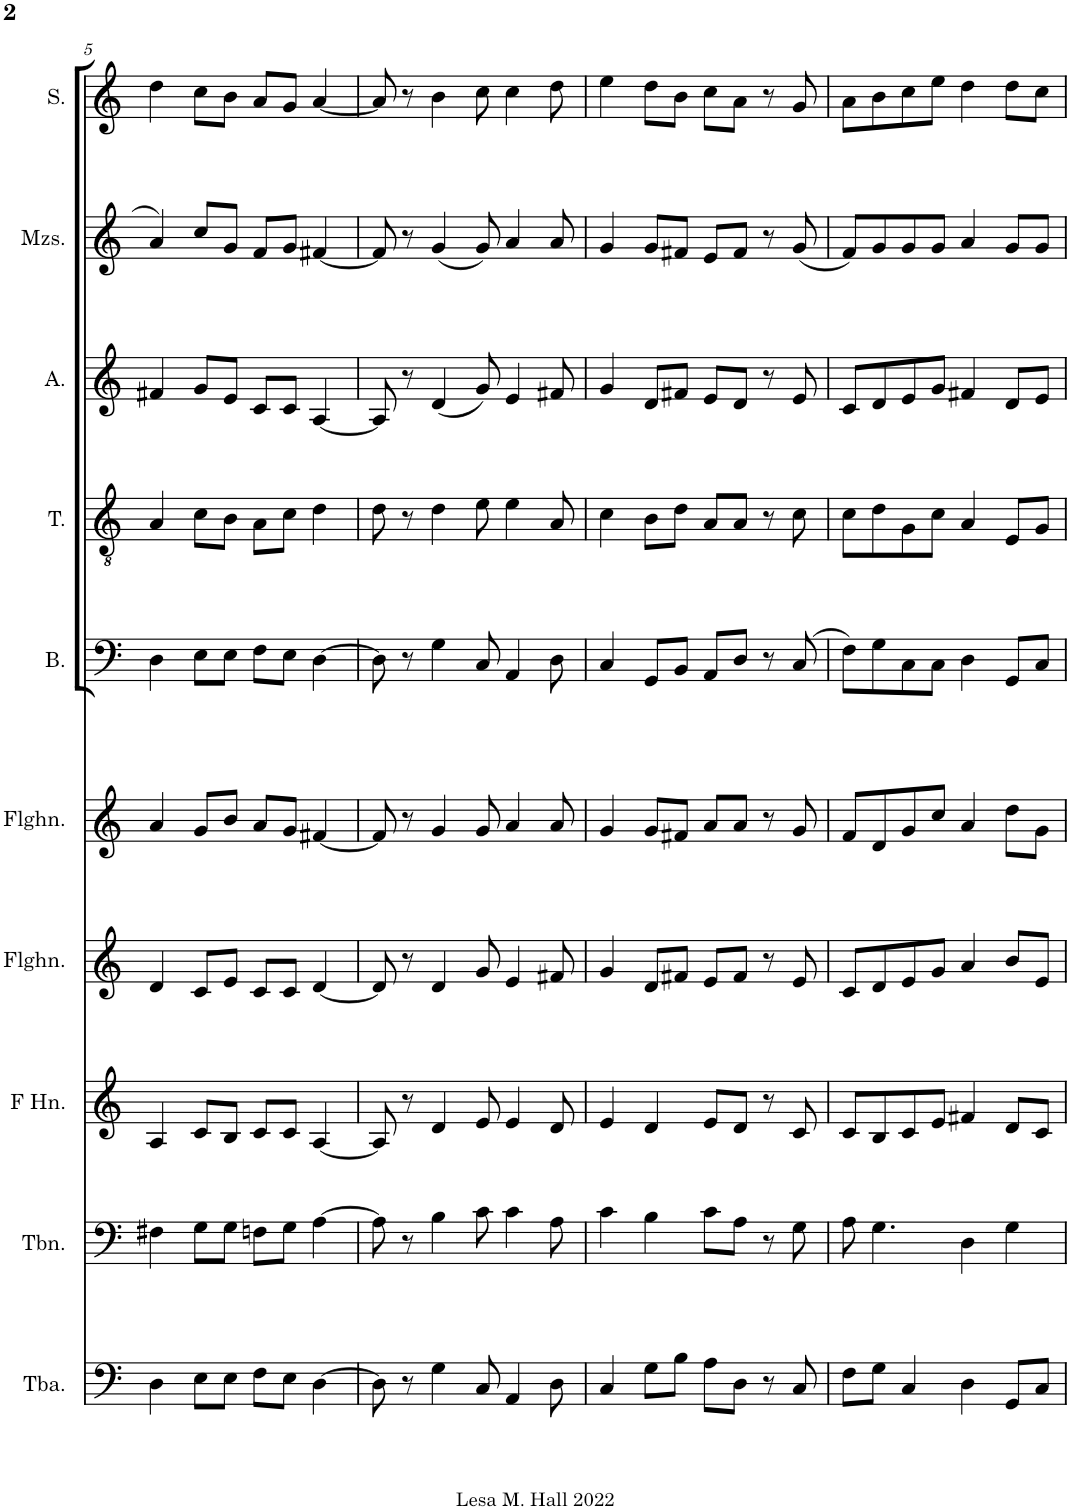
**kern	**kern	**kern	**kern	**kern	**kern	**kern	**kern	**kern	**kern
*part10	*part9	*part8	*part7	*part6	*part5	*part4	*part3	*part2	*part1
*staff10	*staff9	*staff8	*staff7	*staff6	*staff5	*staff4	*staff3	*staff2	*staff1
*I"Tuba	*I"Trombone	*I"Horn in F	*I"Flugelhorn	*I"Flugelhorn	*I"Bass	*I"Tenor	*I"Alto	*I"Mezzo-soprano	*I"Soprano
*I'Tba.	*I'Tbn.	*	*I'Flghn.	*I'Flghn.	*I'B.	*I'T.	*I'A.	*I'Mzs.	*I'S.
!!LO:PB:g=z
*clefF4	*clefF4	*clefG2	*clefG2	*clefG2	*clefF4	*clefGv2	*clefG2	*clefG2	*clefG2
*	*	*ITrd4c7	*ITrd1c2	*ITrd1c2	*	*	*	*	*
*k[]	*k[]	*k[]	*k[]	*k[]	*k[]	*k[]	*k[]	*k[]	*k[]
*M4/4	*M4/4	*M4/4	*M4/4	*M4/4	*M4/4	*M4/4	*M4/4	*M4/4	*M4/4
*met(c)	*met(c)	*met(c)	*met(c)	*met(c)	*met(c)	*met(c)	*met(c)	*met(c)	*met(c)
=5	=5	=5	=5	=5	=5	=5	=5	=5	=5
4D\	4F#X\	4A/	4d/	4a/	4D\	4A/	4f#X/	4a/	4dd\
8E\L	8G\L	8c/L	8c/L	8g/L	8E\L	8c\L	8g/L	8cc/L	8cc\L
8E\J	8G\J	8B/J	8e/J	8b/J	8E\J	8B\J	8e/J	8g/J	8b\J
8F\L	8Fn\L	8c/L	8c/L	8a/L	8F\L	8A\L	8c/L	8f/L	8a/L
8E\J	8G\J	8c/J	8c/J	8g/J	8E\J	8c\J	8c/J	8g/J	8g/J
[4D\	[4A\	[4A/	[4d/	[4f#X/	[4D\	4d\	[4A/	[4f#X/	[4a/
=6	=6	=6	=6	=6	=6	=6	=6	=6	=6
8D\]	8A\]	8A/]	8d/]	8f#/]	8D\]	8d\	8A/]	8f#/]	8a/]
8r	8r	8r	8r	8r	8r	8r	8r	8r	8r
4G\	4B\	4d/	4d/	4g/	4G\	4d\	(4d/	(4g/	4b\
8C/	8c\	8e/	8g/	8g/	8C/	8e\	8g/)	8g/)	8cc\
4AA/	4c\	4e/	4e/	4a/	4AA/	4e\	4e/	4a/	4cc\
8D\	8A\	8d/	8f#X/	8a/	8D\	8A/	8f#X/	8a/	8dd\
=7	=7	=7	=7	=7	=7	=7	=7	=7	=7
4C/	4c\	4e/	4g/	4g/	4C/	4c\	4g/	4g/	4ee\
8G\L	4B\	4d/	8d/L	8g/L	8GG/L	8B\L	8d/L	8g/L	8dd\L
8B\J	.	.	8f#X/J	8f#X/J	8BB/J	8d\J	8f#X/J	8f#X/J	8b\J
8A\L	8c\L	8e/L	8e/L	8a/L	8AA/L	8A/L	8e/L	8e/L	8cc\L
8D\J	8A\J	8d/J	8f#/J	8a/J	8D/J	8A/J	8d/J	8f#/J	8a\J
8r	8r	8r	8r	8r	8r	8r	8r	8r	8r
8C/	8G\	8c/	8e/	8g/	(8C/	8c\	8e/	(8g/	8g/
=8	=8	=8	=8	=8	=8	=8	=8	=8	=8
8F\L	8A\	8c/L	8c/L	8f/L	8F\L)	8c\L	8c/L	8f/L)	8a\L
8G\J	4.G\	8B/	8d/	8d/	8G\	8d\	8d/	8g/	8b\
4C/	.	8c/	8e/	8g/	8C\	8G\	8e/	8g/	8cc\
.	.	8e/J	8g/J	8cc/J	8C\J	8c\J	8g/J	8g/J	8ee\J
4D\	4D\	4f#X/	4a/	4a/	4D\	4A/	4f#X/	4a/	4dd\
8GG/L	4G\	8d/L	8b/L	8dd\L	8GG/L	8E/L	8d/L	8g/L	8dd\L
8C/J	.	8c/J	8e/J	8g\J	8C/J	8G/J	8e/J	8g/J	8cc\J
=	=	=	=	=	=	=	=	=	=
*-	*-	*-	*-	*-	*-	*-	*-	*-	*-
